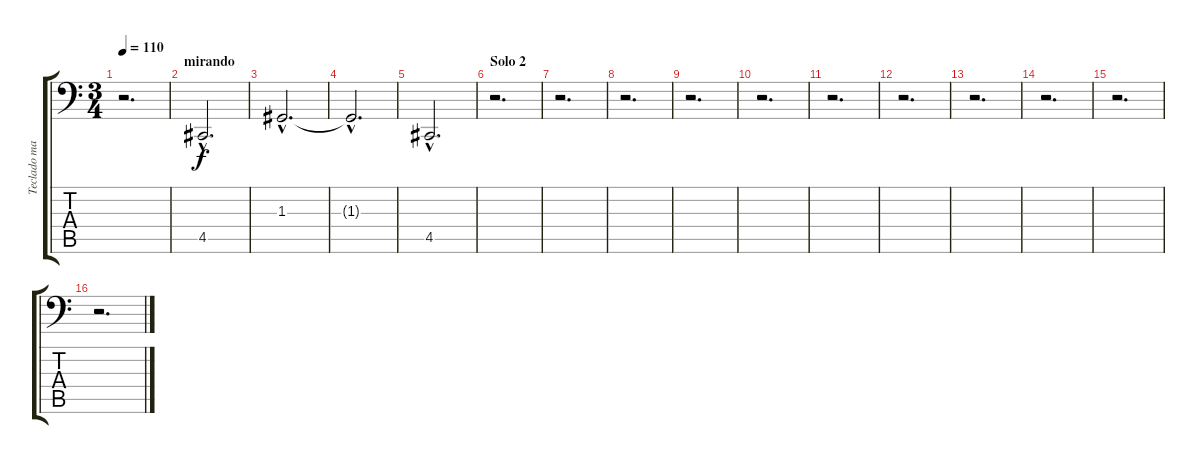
\track ("Teclado mano izquierda" "Teclado ma") {instrument electricgrandpiano}
\staff {score tabs}
\tuning (E3 B2 G2 D2 A1 E1) {hide}
\ts (3 4)
\tempo 110
\clef f4
\ks c
r.2{d dy f} |
\section ("" "mirando")
4.5{hac}.2{d volume 9} |
1.3{hac}.2{d} |
1.3{hac t}.2{d} |
4.5{hac}.2{d} |
\section ("" "Solo 2")
r.2{d} |
r.2{d} |
r.2{d} |
r.2{d} |
r.2{d} |
r.2{d} |
r.2{d} |
r.2{d} |
r.2{d} |
r.2{d} |
r.2{d}
